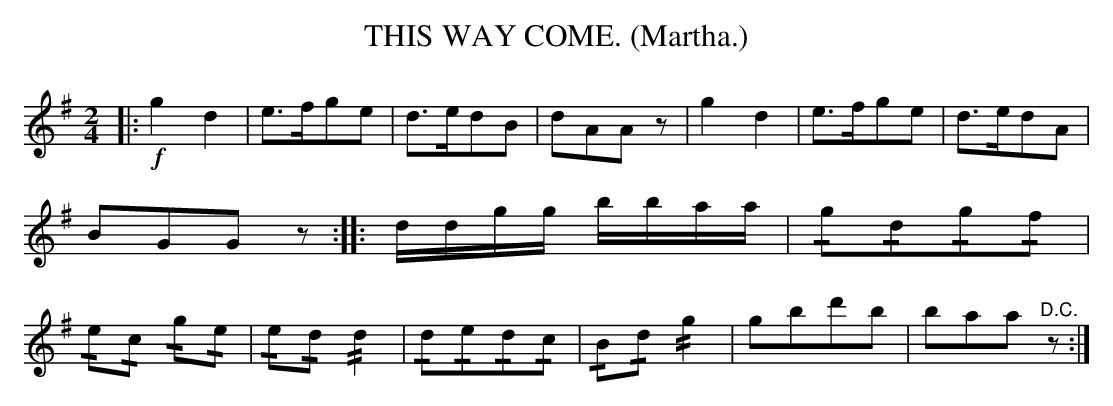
X:1
T: THIS WAY COME. (Martha.)
M: 2/4
L: 1/8
K: G
|:!f!\
g2d2 | e>fge | d>edB | dAAz |\
g2d2 | e>fge | d>edA | BGGz :|\
|:\
d/d/g/g/ b/b/a/a/ | !/!g!/!d!/!g!/!f | !/!e!/!c !/!g!/!e | !/!e!/!d !//!d2 |\
!/!d!/!e!/!d!/!c | !/!B!/!d!//!g2 | gbd'b | baa"^D.C."z :|
